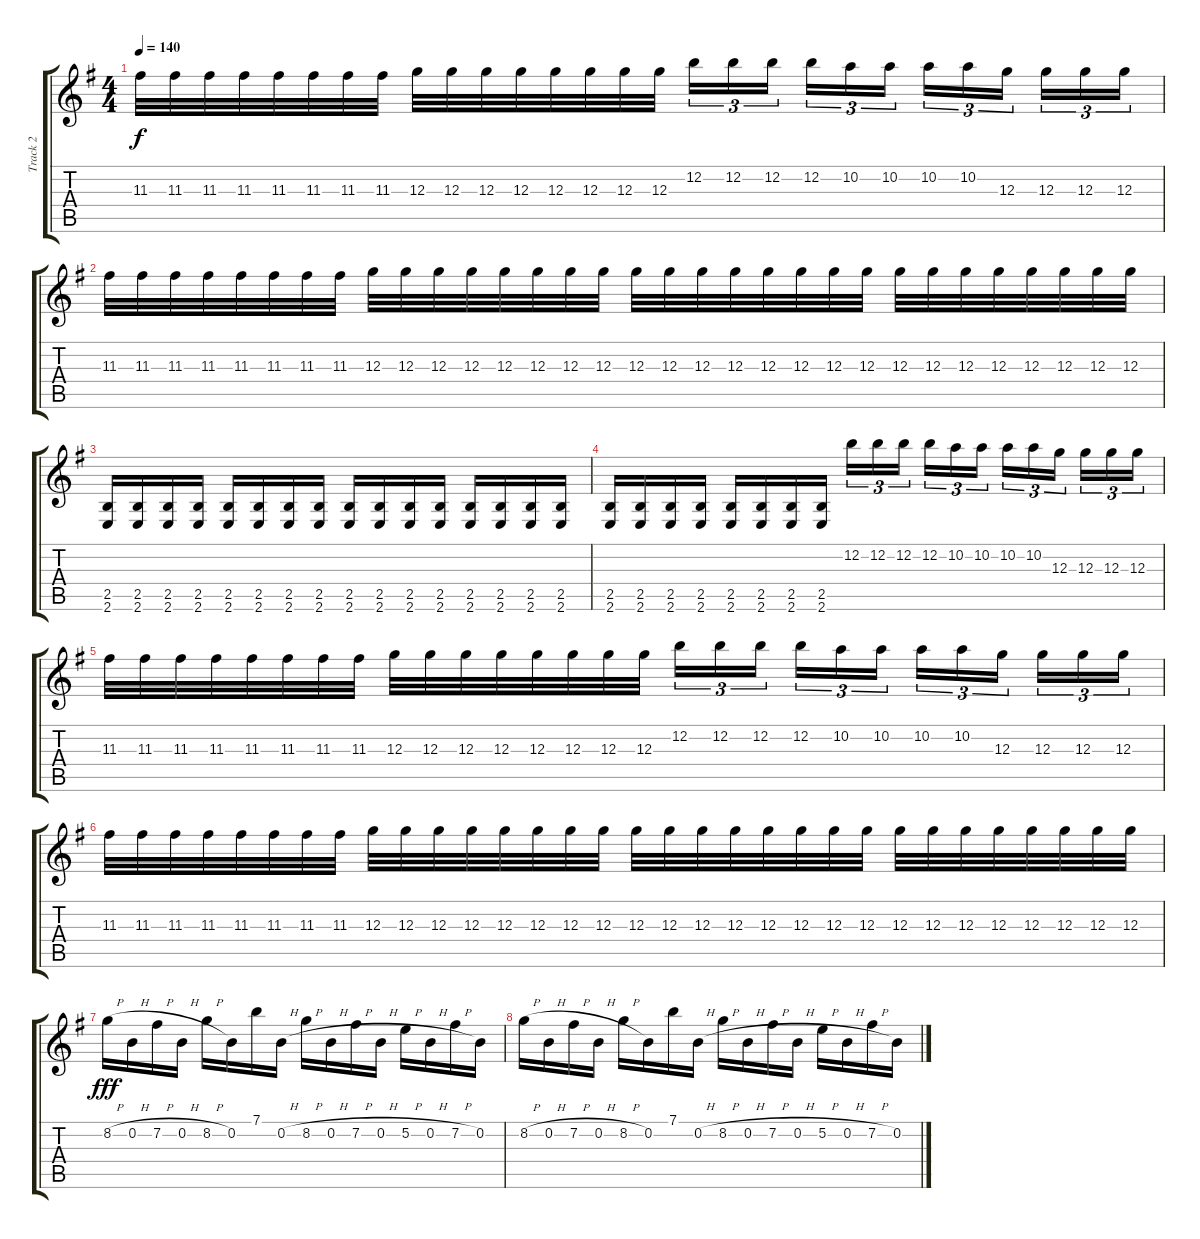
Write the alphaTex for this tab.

\track ("Track 2" "Track 2") {instrument distortionguitar}
\staff {score tabs}
\tuning (E4 B3 G3 D3 A2 D2) {hide}
\ts (4 4)
\tempo 140
\clef g2
\ks eminor
11.3.32{dy f} 11.3.32 11.3.32 11.3.32 11.3.32 11.3.32 11.3.32 11.3.32 12.3.32 12.3.32 12.3.32 12.3.32 12.3.32 12.3.32 12.3.32 12.3.32 12.2.16{tu (3 2)} 12.2.16{tu (3 2)} 12.2.16{tu (3 2) beam splitsecondary} 12.2.16{tu (3 2)} 10.2.16{tu (3 2)} 10.2.16{tu (3 2)} 10.2.16{tu (3 2)} 10.2.16{tu (3 2)} 12.3.16{tu (3 2) beam splitsecondary} 12.3.16{tu (3 2)} 12.3.16{tu (3 2)} 12.3.16{tu (3 2)} |
11.3.32 11.3.32 11.3.32 11.3.32 11.3.32 11.3.32 11.3.32 11.3.32 12.3.32 12.3.32 12.3.32 12.3.32 12.3.32 12.3.32 12.3.32 12.3.32 12.3.32 12.3.32 12.3.32 12.3.32 12.3.32 12.3.32 12.3.32 12.3.32 12.3.32 12.3.32 12.3.32 12.3.32 12.3.32 12.3.32 12.3.32 12.3.32 |
(2.5 2.6).16 (2.5 2.6).16 (2.5 2.6).16 (2.5 2.6).16 (2.5 2.6).16 (2.5 2.6).16 (2.5 2.6).16 (2.5 2.6).16 (2.5 2.6).16 (2.5 2.6).16 (2.5 2.6).16 (2.5 2.6).16 (2.5 2.6).16 (2.5 2.6).16 (2.5 2.6).16 (2.5 2.6).16 |
(2.5 2.6).16 (2.5 2.6).16 (2.5 2.6).16 (2.5 2.6).16 (2.5 2.6).16 (2.5 2.6).16 (2.5 2.6).16 (2.5 2.6).16 12.2.16{tu (3 2)} 12.2.16{tu (3 2)} 12.2.16{tu (3 2) beam splitsecondary} 12.2.16{tu (3 2)} 10.2.16{tu (3 2)} 10.2.16{tu (3 2)} 10.2.16{tu (3 2)} 10.2.16{tu (3 2)} 12.3.16{tu (3 2) beam splitsecondary} 12.3.16{tu (3 2)} 12.3.16{tu (3 2)} 12.3.16{tu (3 2)} |
11.3.32 11.3.32 11.3.32 11.3.32 11.3.32 11.3.32 11.3.32 11.3.32 12.3.32 12.3.32 12.3.32 12.3.32 12.3.32 12.3.32 12.3.32 12.3.32 12.2.16{tu (3 2)} 12.2.16{tu (3 2)} 12.2.16{tu (3 2) beam splitsecondary} 12.2.16{tu (3 2)} 10.2.16{tu (3 2)} 10.2.16{tu (3 2)} 10.2.16{tu (3 2)} 10.2.16{tu (3 2)} 12.3.16{tu (3 2) beam splitsecondary} 12.3.16{tu (3 2)} 12.3.16{tu (3 2)} 12.3.16{tu (3 2)} |
11.3.32 11.3.32 11.3.32 11.3.32 11.3.32 11.3.32 11.3.32 11.3.32 12.3.32 12.3.32 12.3.32 12.3.32 12.3.32 12.3.32 12.3.32 12.3.32 12.3.32 12.3.32 12.3.32 12.3.32 12.3.32 12.3.32 12.3.32 12.3.32 12.3.32 12.3.32 12.3.32 12.3.32 12.3.32 12.3.32 12.3.32 12.3.32 |
8.2{h}.16{dy fff} 0.2{h}.16 7.2{h}.16 0.2{h}.16 8.2{h}.16 0.2.16 7.1.16 0.2{h}.16 8.2{h}.16 0.2{h}.16 7.2{h}.16 0.2{h}.16 5.2{h}.16 0.2{h}.16 7.2{h}.16 0.2.16 |
8.2{h}.16 0.2{h}.16 7.2{h}.16 0.2{h}.16 8.2{h}.16 0.2.16 7.1.16 0.2{h}.16 8.2{h}.16 0.2{h}.16 7.2{h}.16 0.2{h}.16 5.2{h}.16 0.2{h}.16 7.2{h}.16 0.2.16
